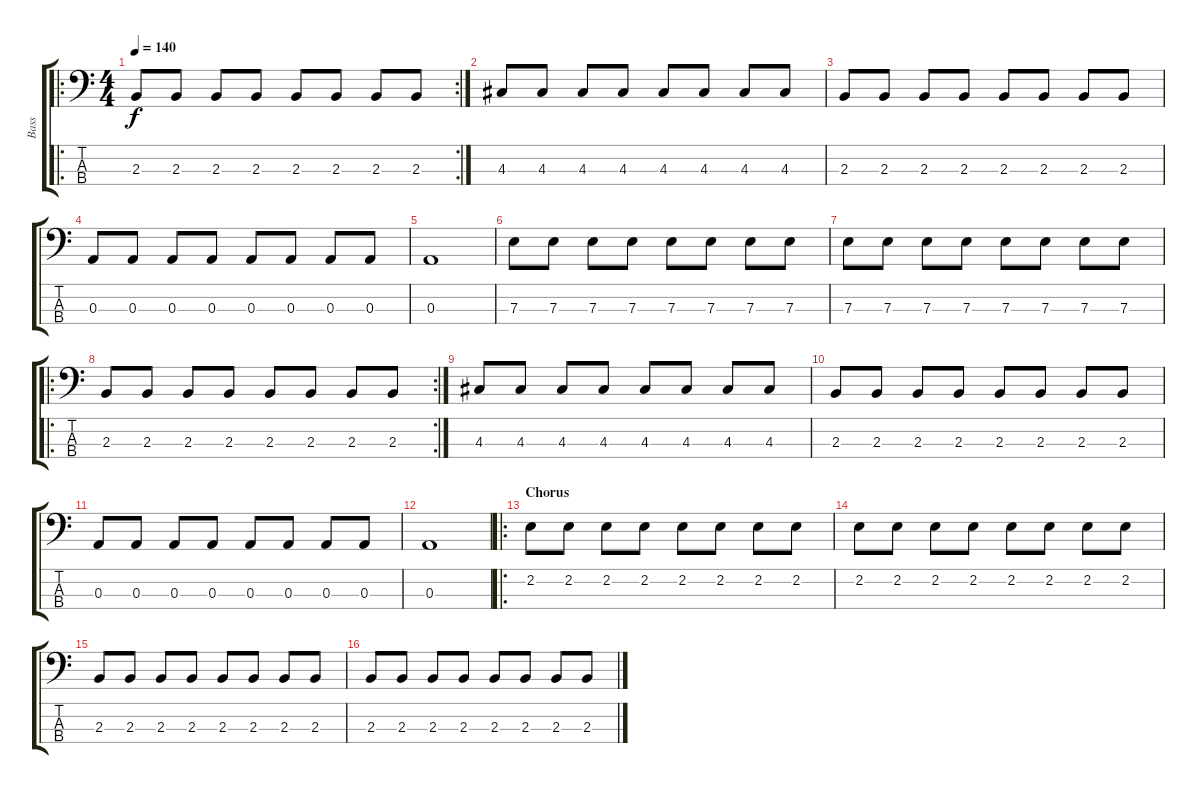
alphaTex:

\track ("Bass" "Bass") {instrument electricbasspick}
\staff {score tabs}
\tuning (G2 D2 A1 E1) {hide}
\ro
\rc 2
\ts (4 4)
\tempo 140
\clef f4
\ks c
2.3.8{dy f} 2.3.8 2.3.8 2.3.8 2.3.8 2.3.8 2.3.8 2.3.8 |
4.3.8 4.3.8 4.3.8 4.3.8 4.3.8 4.3.8 4.3.8 4.3.8 |
2.3.8 2.3.8 2.3.8 2.3.8 2.3.8 2.3.8 2.3.8 2.3.8 |
0.3.8 0.3.8 0.3.8 0.3.8 0.3.8 0.3.8 0.3.8 0.3.8 |
0.3.1 |
7.3.8 7.3.8 7.3.8 7.3.8 7.3.8 7.3.8 7.3.8 7.3.8 |
7.3.8 7.3.8 7.3.8 7.3.8 7.3.8 7.3.8 7.3.8 7.3.8 |
\ro
\rc 2
2.3.8 2.3.8 2.3.8 2.3.8 2.3.8 2.3.8 2.3.8 2.3.8 |
4.3.8 4.3.8 4.3.8 4.3.8 4.3.8 4.3.8 4.3.8 4.3.8 |
2.3.8 2.3.8 2.3.8 2.3.8 2.3.8 2.3.8 2.3.8 2.3.8 |
0.3.8 0.3.8 0.3.8 0.3.8 0.3.8 0.3.8 0.3.8 0.3.8 |
0.3.1 |
\ro
\section ("" "Chorus")
2.2.8 2.2.8 2.2.8 2.2.8 2.2.8 2.2.8 2.2.8 2.2.8 |
2.2.8 2.2.8 2.2.8 2.2.8 2.2.8 2.2.8 2.2.8 2.2.8 |
2.3.8 2.3.8 2.3.8 2.3.8 2.3.8 2.3.8 2.3.8 2.3.8 |
2.3.8 2.3.8 2.3.8 2.3.8 2.3.8 2.3.8 2.3.8 2.3.8
